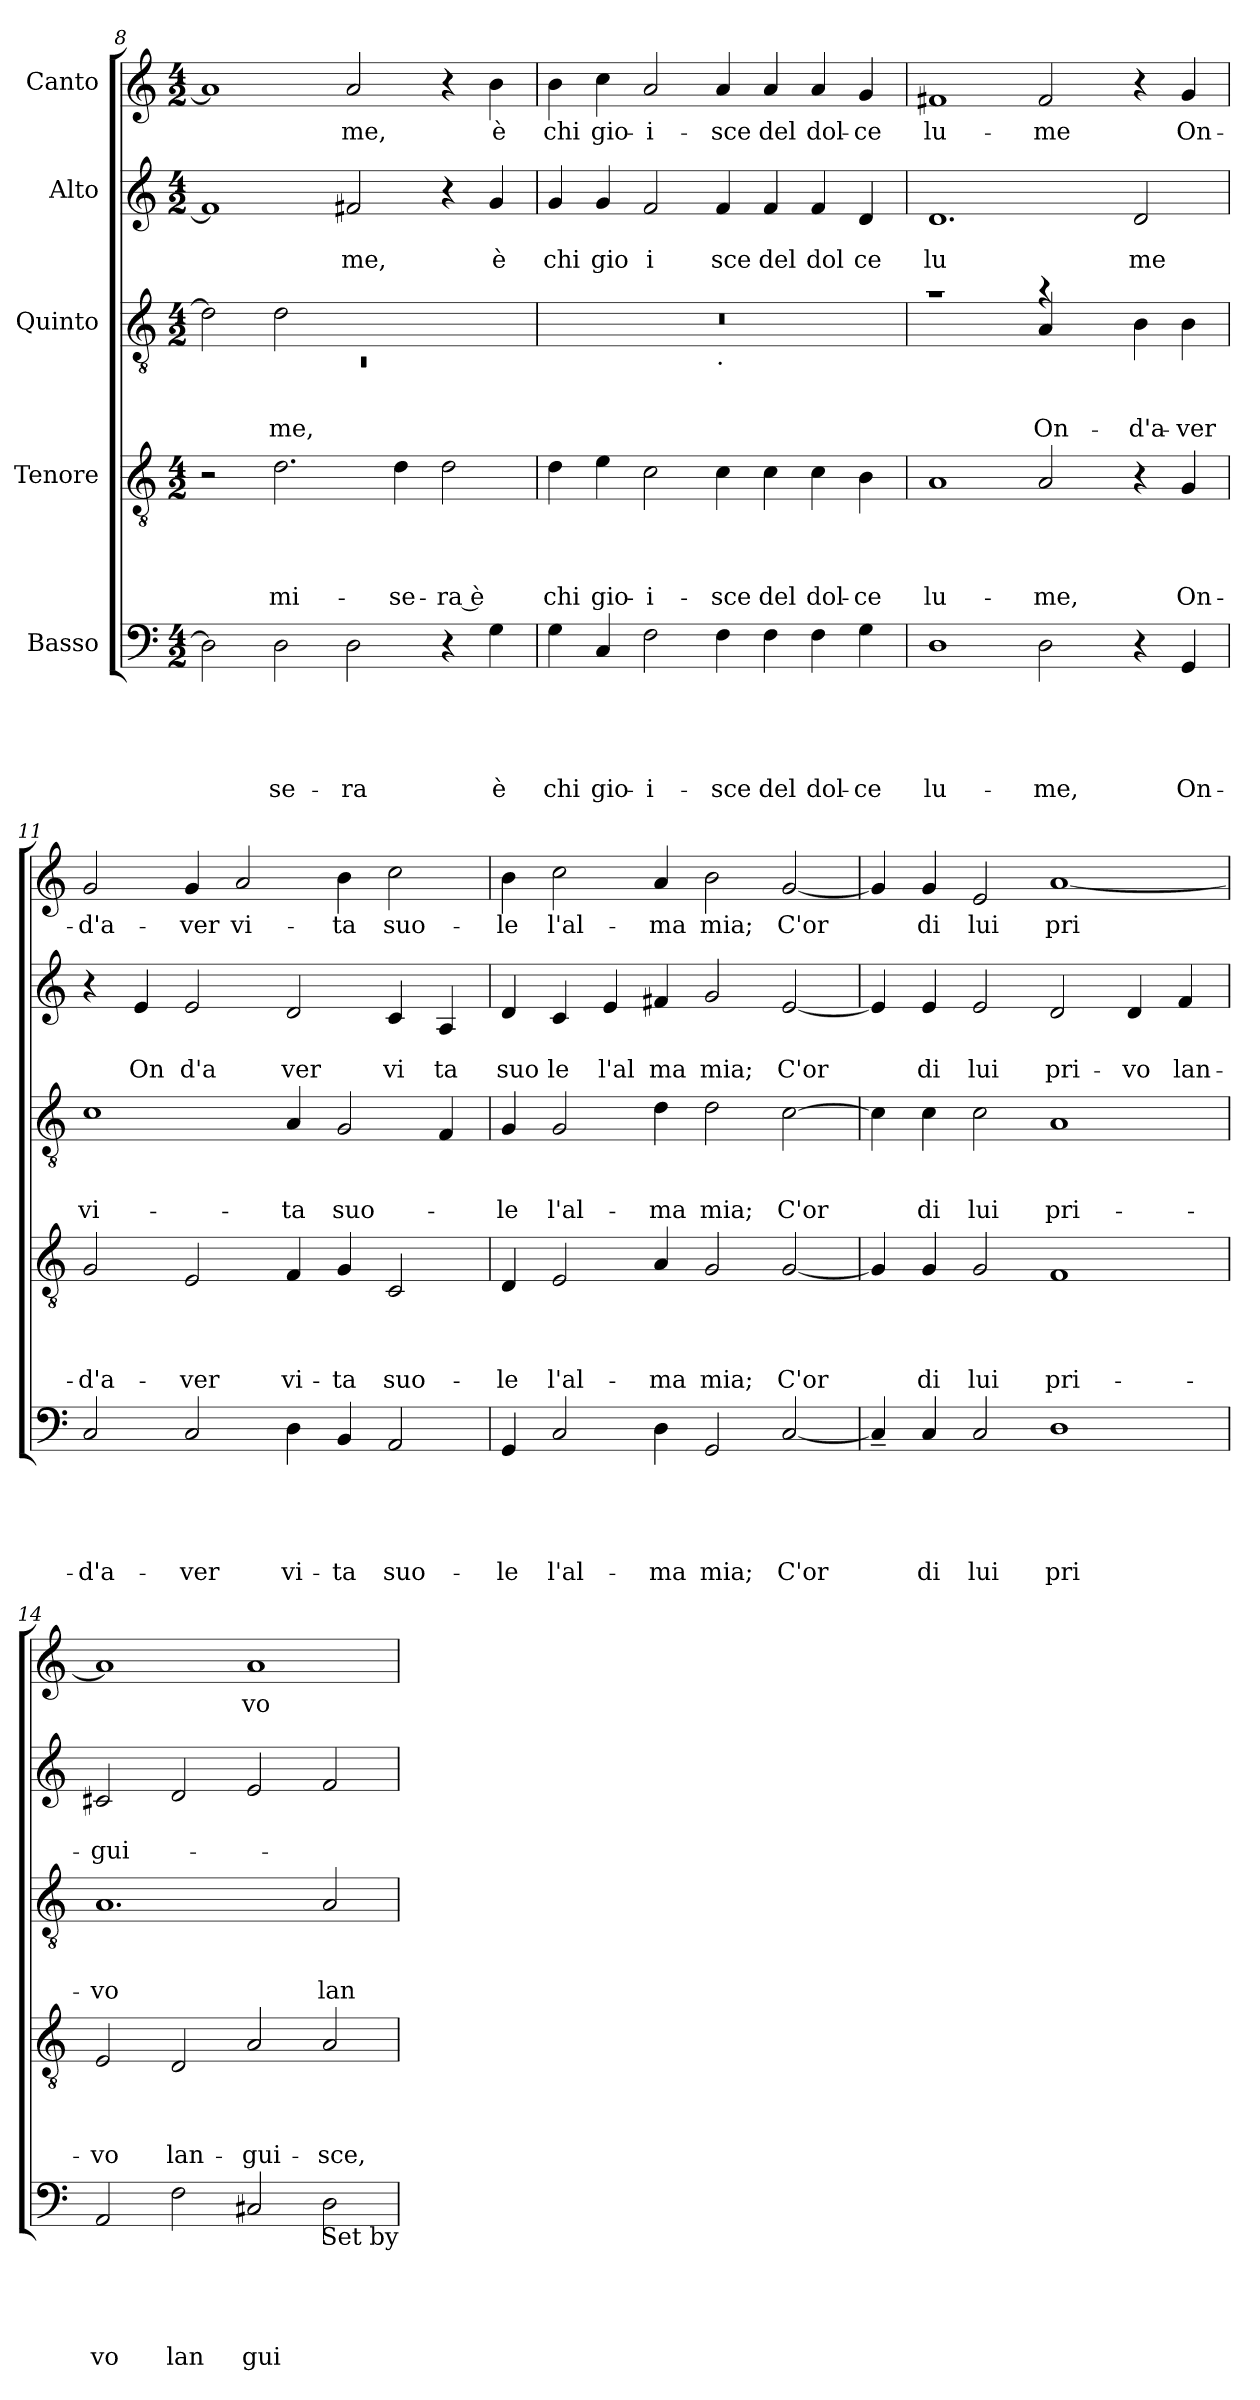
**kern	**text	**text	**text	**text	**text	**kern	**text	**text	**text	**text	**kern	**text	**text	**text	**kern	**text	**text	**kern	**text
*part5	*part5	*part5	*part5	*part5	*part5	*part4	*part4	*part4	*part4	*part4	*part3	*part3	*part3	*part3	*part2	*part2	*part2	*part1	*part1
*staff5	*staff5	*staff5	*staff5	*staff5	*staff5	*staff4	*staff4	*staff4	*staff4	*staff4	*staff3	*staff3	*staff3	*staff3	*staff2	*staff2	*staff2	*staff1	*staff1
*I"Basso	*	*	*	*	*	*I"Tenore	*	*	*	*	*I"Quinto	*	*	*	*I"Alto	*	*	*I"Canto	*
*clefF4	*	*	*	*	*	*clefGv2	*	*	*	*	*clefGv2	*	*	*	*clefG2	*	*	*clefG2	*
*k[]	*	*	*	*	*	*k[]	*	*	*	*	*k[]	*	*	*	*k[]	*	*	*k[]	*
*C:	*	*	*	*	*	*C:	*	*	*	*	*C:	*	*	*	*C:	*	*	*C:	*
*M4/2	*	*	*	*	*	*M4/2	*	*	*	*	*M4/2	*	*	*	*M4/2	*	*	*M4/2	*
=8	=8	=8	=8	=8	=8	=8	=8	=8	=8	=8	=8	=8	=8	=8	=8	=8	=8	=8	=8
*	*	*	*	*	*	*	*	*	*	*	*^	*	*	*	*	*	*	*	*
!	!	!	!	!	!	!	!	!	!	!	!	!LO:N:vis=1	!	!	!	!	!	!	!	!
2D\]	.	.	.	.	.	2r	.	.	.	.	2d\]	0rC	.	.	.	1f#]	.	.	1a]	.
!	!	!	!	!	!LO:LY:b	!	!	!	!	!LO:LY:b	!	!	!	!	!LO:LY:b	!	!	!	!	!
2D\	.	.	.	.	-se-	2.d\	.	.	.	mi-	2d\	.	.	.	-me,	.	.	.	.	.
!	!	!	!	!	!LO:LY:b	!	!	!	!	!	!	!	!	!	!	!	!	!LO:LY:b	!	!LO:LY:b
2D\	.	.	.	.	-ra	.	.	.	.	.	1ryy	.	.	.	.	2f#X/	.	me,	2a/	-me,
!	!	!	!	!	!	!	!	!	!	!LO:LY:b	!	!	!	!	!	!	!	!	!	!
.	.	.	.	.	.	4d\	.	.	.	-se-	.	.	.	.	.	.	.	.	.	.
!	!	!	!	!	!	!	!	!	!	!LO:LY:b:rj	!	!	!	!	!	!	!	!	!	!
4r	.	.	.	.	.	2d\	.	.	.	-ra è	.	.	.	.	.	4r	.	.	4r	.
!	!	!	!	!	!LO:LY:b	!	!	!	!	!	!	!	!	!	!	!	!	!LO:LY:b	!	!LO:LY:b
(4G\	.	.	.	.	è	.	.	.	.	.	.	.	.	.	.	4g/	.	è	4b\	è
=9	=9	=9	=9	=9	=9	=9	=9	=9	=9	=9	=9	=9	=9	=9	=9	=9	=9	=9	=9	=9
!	!	!	!	!	!LO:LY:b	!	!	!	!	!LO:LY:b	!	!	!	!	!	!	!	!LO:LY:b	!	!LO:LY:b
4G\	.	.	.	.	chi	4d\	.	.	.	chi	0r	1ryy	.	.	.	4g/	.	chi	4b\	chi
!	!	!	!	!	!LO:LY:b	!	!	!	!	!LO:LY:b	!	!	!	!	!	!	!	!LO:LY:b	!	!LO:LY:b
4C/	.	.	.	.	gio-	4e\	.	.	.	gio-	.	.	.	.	.	4g/	.	gio	4cc\	gio-
!	!	!	!	!	!LO:LY:b	!	!	!	!	!LO:LY:b	!	!	!	!	!	!	!	!LO:LY:b	!	!LO:LY:b
2F\	.	.	.	.	-i-	2c\	.	.	.	-i-	.	.	.	.	.	2f/	.	i	2a/	-i-
!	!	!	!	!	!	!	!	!	!	!	!	!LO:TX:b:t=.	!	!	!	!	!	!	!	!
!	!	!	!	!	!LO:LY:b	!	!	!	!	!LO:LY:b	!	!	!	!	!	!	!	!LO:LY:b	!	!LO:LY:b
4F\	.	.	.	.	-sce	4c\	.	.	.	-sce	.	1ryy	.	.	.	4f/	.	sce	4a/	-sce
!	!	!	!	!	!LO:LY:b	!	!	!	!	!LO:LY:b	!	!	!	!	!	!	!	!LO:LY:b	!	!LO:LY:b
4F\	.	.	.	.	del	4c\	.	.	.	del	.	.	.	.	.	4f/	.	del	4a/	del
!	!	!	!	!	!LO:LY:b	!	!	!	!	!LO:LY:b	!	!	!	!	!	!	!	!LO:LY:b	!	!LO:LY:b
4F\	.	.	.	.	dol-	4c\	.	.	.	dol-	.	.	.	.	.	4f/	.	dol	4a/	dol-
!	!	!	!	!	!LO:LY:b	!	!	!	!	!LO:LY:b	!	!	!	!	!	!	!	!LO:LY:b	!	!LO:LY:b
4G\	.	.	.	.	-ce	4B\	.	.	.	-ce	.	.	.	.	.	4d/	.	ce	4g/	-ce
=10	=10	=10	=10	=10	=10	=10	=10	=10	=10	=10	=10	=10	=10	=10	=10	=10	=10	=10	=10	=10
!	!	!	!	!	!LO:LY:b	!	!	!	!	!LO:LY:b	!	!	!	!	!	!	!	!LO:LY:b	!	!LO:LY:b
1D	.	.	.	.	lu-	1A	.	.	.	lu-	1ra	1ryy	.	.	.	1.d	.	lu	1f#X	lu-
!	!	!	!	!	!LO:LY:b	!	!	!	!	!LO:LY:b	!	!	!	!	!LO:LY:b	!	!	!	!	!LO:LY:b
2D\	.	.	.	.	-me,	2A/	.	.	.	-me,	4ra	4A/	.	.	On-	.	.	.	2f#/	-me
.	.	.	.	.	.	.	.	.	.	.	2.ryy	4ryy	.	.	.	.	.	.	.	.
!	!	!	!	!	!	!	!	!	!	!	!	!	!	!	!LO:LY:b	!	!	!LO:LY:b	!	!
4r	.	.	.	.	.	4r	.	.	.	.	.	4B\	.	.	-d'a-	2d/	.	me	4r	.
!	!	!	!	!	!LO:LY:b	!	!	!	!	!LO:LY:b	!	!	!	!	!LO:LY:b	!	!	!	!	!LO:LY:b
4GG/	.	.	.	.	On-	4G/	.	.	.	On-	.	4B\	.	.	-ver	.	.	.	4g/	On-
=11	=11	=11	=11	=11	=11	=11	=11	=11	=11	=11	=11	=11	=11	=11	=11	=11	=11	=11	=11	=11
!	!	!	!	!	!LO:LY:b	!	!	!	!	!LO:LY:b	!	!	!	!	!LO:LY:b	!	!	!	!	!LO:LY:b
*	*	*	*	*	*	*	*	*	*	*	*v	*v	*	*	*	*	*	*	*	*
2C/	.	.	.	.	-d'a-	2G/	.	.	.	-d'a-	1c	.	.	vi-	4r	.	.	2g/	-d'a-
!	!	!	!	!	!	!	!	!	!	!	!	!	!	!	!	!	!LO:LY:b	!	!
.	.	.	.	.	.	.	.	.	.	.	.	.	.	.	4e/	.	On	.	.
!	!	!	!	!	!LO:LY:b	!	!	!	!	!LO:LY:b	!	!	!	!	!	!	!LO:LY:b	!	!LO:LY:b
2C/	.	.	.	.	-ver	2E/	.	.	.	-ver	.	.	.	.	2e/	.	d'a	4g/	-ver
!	!	!	!	!	!	!	!	!	!	!	!	!	!	!	!	!	!	!	!LO:LY:b
.	.	.	.	.	.	.	.	.	.	.	.	.	.	.	.	.	.	2a/	vi-
!	!	!	!	!	!LO:LY:b	!	!	!	!	!LO:LY:b	!	!	!	!LO:LY:b	!	!	!LO:LY:b	!	!
4D\	.	.	.	.	vi-	4F/	.	.	.	vi-	4A/	.	.	-ta	2d/	.	ver	.	.
!	!	!	!	!	!LO:LY:b	!	!	!	!	!LO:LY:b	!	!	!	!LO:LY:b	!	!	!	!	!LO:LY:b
4BB/	.	.	.	.	-ta	4G/	.	.	.	-ta	2G/	.	.	suo-	.	.	.	4b\	-ta
!	!	!	!	!	!LO:LY:b	!	!	!	!	!LO:LY:b	!	!	!	!	!	!	!LO:LY:b	!	!LO:LY:b
2AA/	.	.	.	.	suo-	2C/	.	.	.	suo-	.	.	.	.	4c/	.	vi	2cc\	suo-
!	!	!	!	!	!	!	!	!	!	!	!	!	!	!	!	!	!LO:LY:b	!	!
.	.	.	.	.	.	.	.	.	.	.	4F/	.	.	.	4A/	.	ta	.	.
=12	=12	=12	=12	=12	=12	=12	=12	=12	=12	=12	=12	=12	=12	=12	=12	=12	=12	=12	=12
!	!	!	!	!	!LO:LY:b	!	!	!	!	!LO:LY:b	!	!	!	!LO:LY:b	!	!	!LO:LY:b	!	!LO:LY:b
4GG/	.	.	.	.	-le	4D/	.	.	.	-le	4G/	.	.	-le	4d/	.	suo	4b\	-le
!	!	!	!	!	!LO:LY:b	!	!	!	!	!LO:LY:b	!	!	!	!LO:LY:b	!	!	!LO:LY:b	!	!LO:LY:b
2C/	.	.	.	.	l'al-	2E/	.	.	.	l'al-	2G/	.	.	l'al-	4c/	.	le	2cc\	l'al-
!	!	!	!	!	!	!	!	!	!	!	!	!	!	!	!	!	!LO:LY:b	!	!
.	.	.	.	.	.	.	.	.	.	.	.	.	.	.	4e/	.	l'al	.	.
!	!	!	!	!	!LO:LY:b	!	!	!	!	!LO:LY:b	!	!	!	!LO:LY:b	!	!	!LO:LY:b	!	!LO:LY:b
4D\	.	.	.	.	-ma	4A/	.	.	.	-ma	4d\	.	.	-ma	4f#X/	.	ma	4a/	-ma
!	!	!	!	!	!LO:LY:b	!	!	!	!	!LO:LY:b	!	!	!	!LO:LY:b	!	!	!LO:LY:b	!	!LO:LY:b
2GG/	.	.	.	.	mia;	2G/	.	.	.	mia;	2d\	.	.	mia;	2g/	.	mia;	2b\	mia;
!	!	!	!	!	!LO:LY:b	!	!	!	!	!LO:LY:b	!	!	!	!LO:LY:b	!	!	!LO:LY:b	!	!LO:LY:b
[<2C/	.	.	.	.	C'or	[<2G/	.	.	.	C'or	[<2c\	.	.	C'or	[<2e/	.	C'or	[<2g/	C'or
!!LO:LB:g=z
=13	=13	=13	=13	=13	=13	=13	=13	=13	=13	=13	=13	=13	=13	=13	=13	=13	=13	=13	=13
4C~</]	.	.	.	.	.	4G/]	.	.	.	.	4c\]	.	.	.	4e/]	.	.	4g/]	.
!	!	!	!	!	!LO:LY:b	!	!	!	!	!LO:LY:b	!	!	!	!LO:LY:b	!	!	!LO:LY:b	!	!LO:LY:b
4C/	.	.	.	.	di	4G/	.	.	.	di	4c\	.	.	di	4e/	.	di	4g/	di
!	!	!	!	!	!LO:LY:b	!	!	!	!	!LO:LY:b	!	!	!	!LO:LY:b	!	!	!LO:LY:b	!	!LO:LY:b
2C/	.	.	.	.	lui	2G/	.	.	.	lui	2c\	.	.	lui	2e/	.	lui	2e/	lui
!	!	!	!	!	!LO:LY:b	!	!	!	!	!LO:LY:b	!	!	!	!LO:LY:b	!	!	!LO:LY:b	!	!LO:LY:b
1D	.	.	.	.	pri	1F	.	.	.	pri-	1A	.	.	pri-	2d/	.	pri-	[<1a	pri
!	!	!	!	!	!	!	!	!	!	!	!	!	!	!	!	!	!LO:LY:b	!	!
.	.	.	.	.	.	.	.	.	.	.	.	.	.	.	4d/	.	-vo	.	.
!	!	!	!	!	!	!	!	!	!	!	!	!	!	!	!	!	!LO:LY:b	!	!
.	.	.	.	.	.	.	.	.	.	.	.	.	.	.	4f/	.	lan-	.	.
=14	=14	=14	=14	=14	=14	=14	=14	=14	=14	=14	=14	=14	=14	=14	=14	=14	=14	=14	=14
!	!	!	!	!	!LO:LY:b	!	!	!	!	!LO:LY:b	!	!	!	!LO:LY:b	!	!	!LO:LY:b	!	!
2AA/	.	.	.	.	vo	2E/	.	.	.	-vo	1.A	.	.	-vo	2c#X/	.	-gui-	1a]	.
!	!	!	!	!	!LO:LY:b	!	!	!	!	!LO:LY:b	!	!	!	!	!	!	!	!	!
2F\	.	.	.	.	lan	2D/	.	.	.	lan-	.	.	.	.	2d/	.	.	.	.
!	!	!	!	!	!LO:LY:b	!	!	!	!	!LO:LY:b	!	!	!	!	!	!	!	!	!LO:LY:b
2C#X/	.	.	.	.	gui	2A/	.	.	.	-gui-	.	.	.	.	2e/	.	.	1a	vo
!	!	!	!	!	!	!	!	!	!	!LO:LY:b	!	!	!	!LO:LY:b	!	!	!	!	!
2D\	.	.	.	.	.	2A/	.	.	.	-sce,	2A/	.	.	lan-	2f/	.	.	.	.
!LO:TX:b:t=Set by	!	!	!	!	!	!	!	!	!	!	!	!	!	!	!	!	!	!	!
=	=	=	=	=	=	=	=	=	=	=	=	=	=	=	=	=	=	=	=
*-	*-	*-	*-	*-	*-	*-	*-	*-	*-	*-	*-	*-	*-	*-	*-	*-	*-	*-	*-
